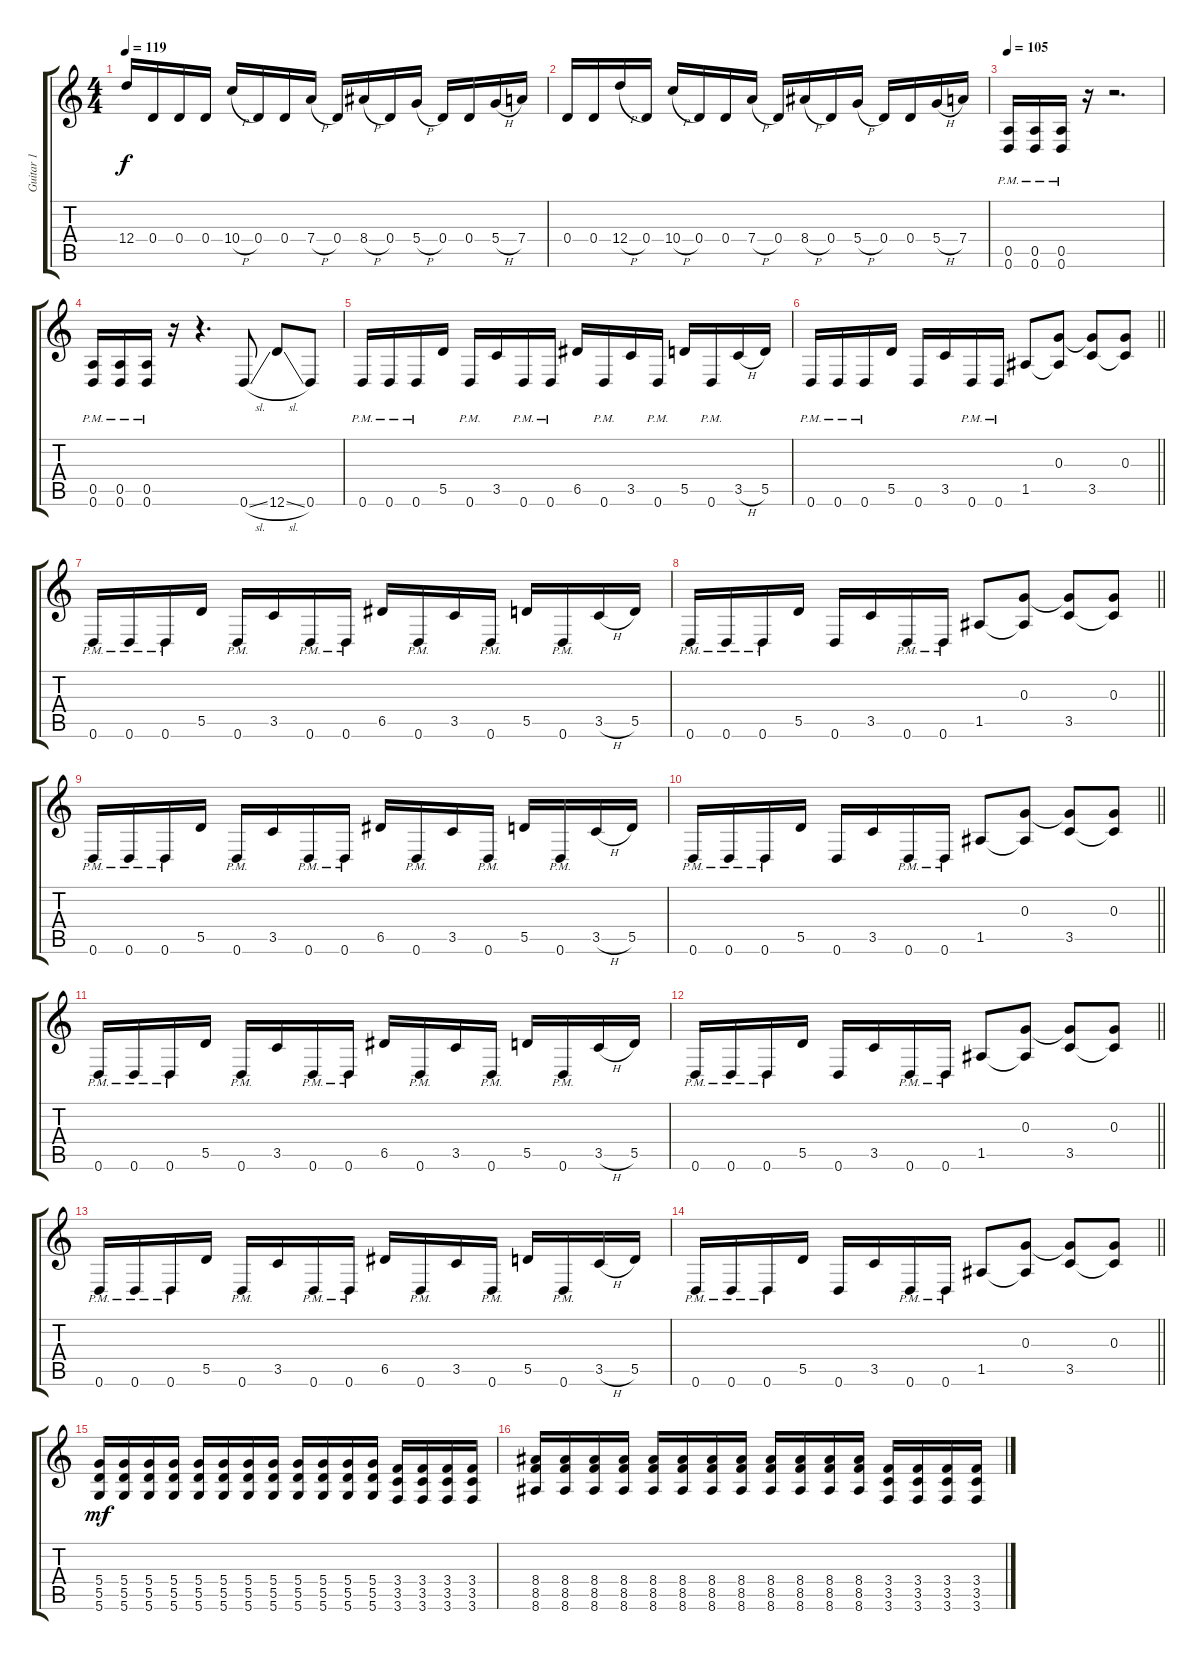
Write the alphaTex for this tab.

\track ("Guitar 1" "Guitar 1") {instrument distortionguitar}
\staff {score tabs}
\tuning (E4 B3 G3 D3 A2 D2) {hide}
\ts (4 4)
\tempo 119
\clef g2
\ks c
12.4.16{dy f} 0.4.16 0.4.16 0.4.16 10.4{h}.16 0.4.16 0.4.16 7.4{h}.16 0.4.16 8.4{h}.16 0.4.16 5.4{h}.16 0.4.16 0.4.16 5.4{h}.16 7.4.16 |
0.4.16 0.4.16 12.4{h}.16 0.4.16 10.4{h}.16 0.4.16 0.4.16 7.4{h}.16 0.4.16 8.4{h}.16 0.4.16 5.4{h}.16 0.4.16 0.4.16 5.4{h}.16 7.4.16 |
\tempo 105
(0.5{pm} 0.6{pm}).16 (0.5{pm} 0.6{pm}).16 (0.5{pm} 0.6{pm}).16 r.16 r.2{d} |
(0.5{pm} 0.6).16 (0.5 0.6{pm}).16 (0.5{pm} 0.6{pm}).16 r.16 r.4{d} 0.6{sl}.8 12.6{sl}.8 0.6.8 |
0.6{pm}.16 0.6{pm}.16 0.6{pm}.16 5.5.16 0.6{pm}.16 3.5.16 0.6{pm}.16 0.6{pm}.16 6.5.16 0.6{pm}.16 3.5.16 0.6{pm}.16 5.5.16 0.6{pm}.16 3.5{h}.16 5.5.16 |
\barLineRight lightlight
0.6{pm}.16 0.6{pm}.16 0.6{pm}.16 5.5.16 0.6.16 3.5.16 0.6{pm}.16 0.6{pm}.16 1.5.8 (0.3 1.5{t}).8 (0.3{t} 3.5).8 (0.3 3.5{t}).8 |
\section ("" "")
0.6{pm}.16 0.6{pm}.16 0.6{pm}.16 5.5.16 0.6{pm}.16 3.5.16 0.6{pm}.16 0.6{pm}.16 6.5.16 0.6{pm}.16 3.5.16 0.6{pm}.16 5.5.16 0.6{pm}.16 3.5{h}.16 5.5.16 |
\barLineRight lightlight
0.6{pm}.16 0.6{pm}.16 0.6{pm}.16 5.5.16 0.6.16 3.5.16 0.6{pm}.16 0.6{pm}.16 1.5.8 (0.3 1.5{t}).8 (0.3{t} 3.5).8 (0.3 3.5{t}).8 |
0.6{pm}.16 0.6{pm}.16 0.6{pm}.16 5.5.16 0.6{pm}.16 3.5.16 0.6{pm}.16 0.6{pm}.16 6.5.16 0.6{pm}.16 3.5.16 0.6{pm}.16 5.5.16 0.6{pm}.16 3.5{h}.16 5.5.16 |
\barLineRight lightlight
0.6{pm}.16 0.6{pm}.16 0.6{pm}.16 5.5.16 0.6.16 3.5.16 0.6{pm}.16 0.6{pm}.16 1.5.8 (0.3 1.5{t}).8 (0.3{t} 3.5).8 (0.3 3.5{t}).8 |
0.6{pm}.16 0.6{pm}.16 0.6{pm}.16 5.5.16 0.6{pm}.16 3.5.16 0.6{pm}.16 0.6{pm}.16 6.5.16 0.6{pm}.16 3.5.16 0.6{pm}.16 5.5.16 0.6{pm}.16 3.5{h}.16 5.5.16 |
\barLineRight lightlight
0.6{pm}.16 0.6{pm}.16 0.6{pm}.16 5.5.16 0.6.16 3.5.16 0.6{pm}.16 0.6{pm}.16 1.5.8 (0.3 1.5{t}).8 (0.3{t} 3.5).8 (0.3 3.5{t}).8 |
0.6{pm}.16 0.6{pm}.16 0.6{pm}.16 5.5.16 0.6{pm}.16 3.5.16 0.6{pm}.16 0.6{pm}.16 6.5.16 0.6{pm}.16 3.5.16 0.6{pm}.16 5.5.16 0.6{pm}.16 3.5{h}.16 5.5.16 |
\barLineRight lightlight
0.6{pm}.16 0.6{pm}.16 0.6{pm}.16 5.5.16 0.6.16 3.5.16 0.6{pm}.16 0.6{pm}.16 1.5.8 (0.3 1.5{t}).8 (0.3{t} 3.5).8 (0.3 3.5{t}).8 |
\section ("" "")
(5.4 5.5 5.6).16{dy mf} (5.4 5.5 5.6).16 (5.4 5.5 5.6).16 (5.4 5.5 5.6).16 (5.4 5.5 5.6).16 (5.4 5.5 5.6).16 (5.4 5.5 5.6).16 (5.4 5.5 5.6).16 (5.4 5.5 5.6).16 (5.4 5.5 5.6).16 (5.4 5.5 5.6).16 (5.4 5.5 5.6).16 (3.4 3.5 3.6).16 (3.4 3.5 3.6).16 (3.4 3.5 3.6).16 (3.4 3.5 3.6).16 |
(8.4 8.5 8.6).16 (8.4 8.5 8.6).16 (8.4 8.5 8.6).16 (8.4 8.5 8.6).16 (8.4 8.5 8.6).16 (8.4 8.5 8.6).16 (8.4 8.5 8.6).16 (8.4 8.5 8.6).16 (8.4 8.5 8.6).16 (8.4 8.5 8.6).16 (8.4 8.5 8.6).16 (8.4 8.5 8.6).16 (3.4 3.5 3.6).16 (3.4 3.5 3.6).16 (3.4 3.5 3.6).16 (3.4 3.5 3.6).16
